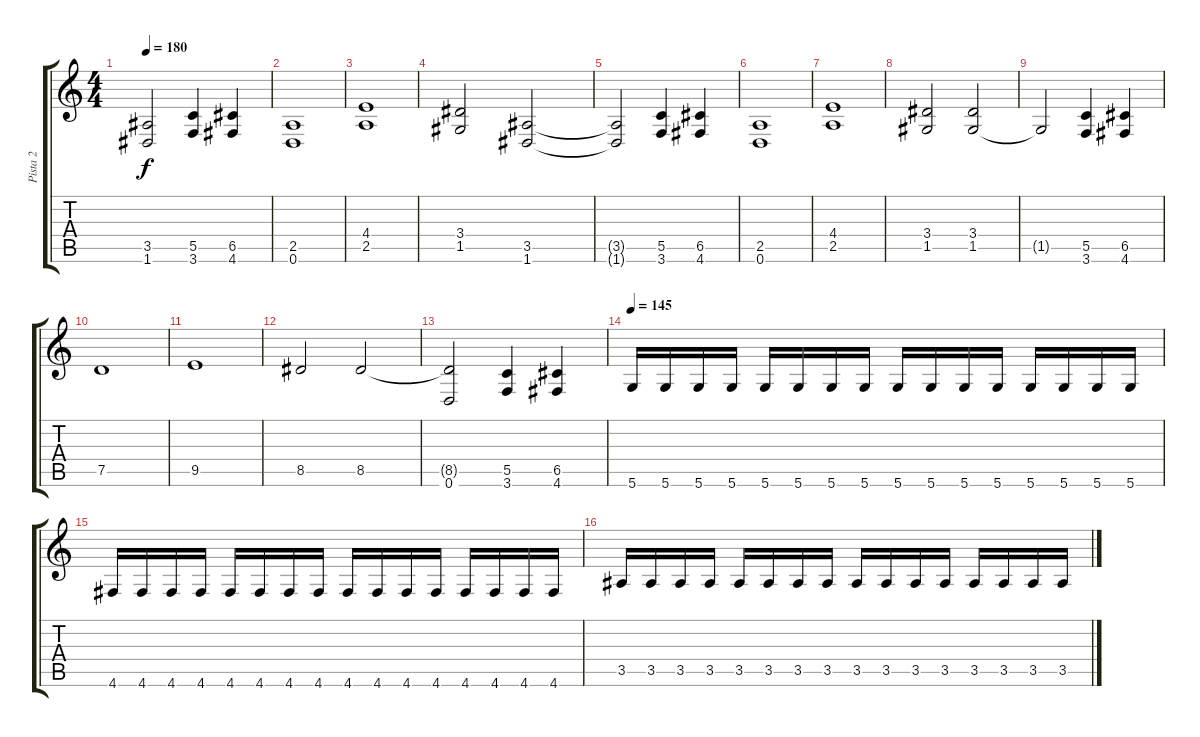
\track ("Pista 2" "Pista 2") {instrument distortionguitar}
\staff {score tabs}
\tuning (D4 A3 F3 C3 G2 D2) {hide}
\ts (4 4)
\tempo 180
\clef g2
\ks c
(3.5{t} 1.6{t}).2{dy f} (5.5 3.6).4 (6.5 4.6).4 |
(2.5 0.6).1 |
(4.4 2.5).1 |
(3.4 1.5).2 (3.5 1.6).2 |
(3.5{t} 1.6{t}).2 (5.5 3.6).4 (6.5 4.6).4 |
(2.5 0.6).1 |
(4.4 2.5).1 |
(3.4 1.5).2 (3.4 1.5).2 |
1.5{t}.2 (5.5 3.6).4 (6.5 4.6).4 |
7.5.1 |
9.5.1 |
8.5.2 8.5.2 |
(8.5{t} 0.6).2 (5.5 3.6).4 (6.5 4.6).4 |
\tempo 145
5.6.16 5.6.16 5.6.16 5.6.16 5.6.16 5.6.16 5.6.16 5.6.16 5.6.16 5.6.16 5.6.16 5.6.16 5.6.16 5.6.16 5.6.16 5.6.16 |
4.6.16 4.6.16 4.6.16 4.6.16 4.6.16 4.6.16 4.6.16 4.6.16 4.6.16 4.6.16 4.6.16 4.6.16 4.6.16 4.6.16 4.6.16 4.6.16 |
3.5.16 3.5.16 3.5.16 3.5.16 3.5.16 3.5.16 3.5.16 3.5.16 3.5.16 3.5.16 3.5.16 3.5.16 3.5.16 3.5.16 3.5.16 3.5.16
